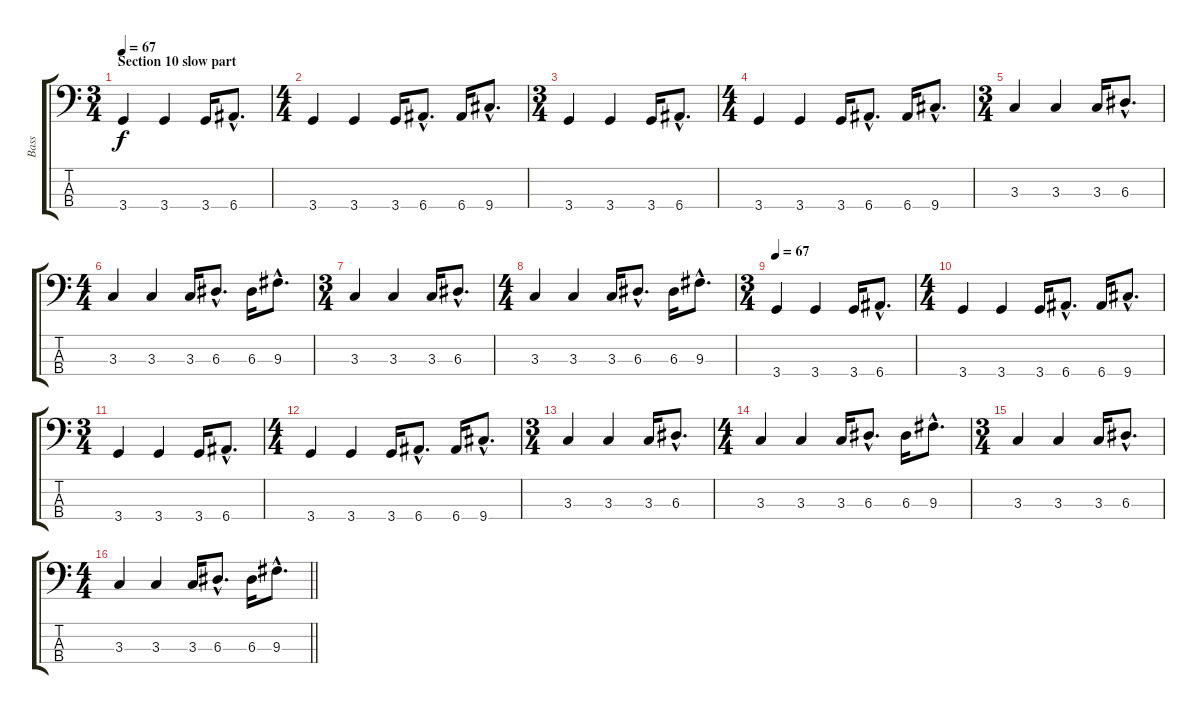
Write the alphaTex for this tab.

\track ("Bass" "Bass") {instrument electricbassfinger}
\staff {score tabs}
\tuning (G2 D2 A1 E1) {hide}
\ts (3 4)
\section ("" "Section 10 slow part")
\tempo 67
\clef f4
\ks c
3.4.4{dy f} 3.4.4 3.4.16 6.4{hac}.8{d} |
\ts (4 4)
3.4.4 3.4.4 3.4.16 6.4{hac}.8{d} 6.4.16 9.4{hac}.8{d} |
\ts (3 4)
3.4.4 3.4.4 3.4.16 6.4{hac}.8{d} |
\ts (4 4)
3.4.4 3.4.4 3.4.16 6.4{hac}.8{d} 6.4.16 9.4{hac}.8{d} |
\ts (3 4)
3.3.4 3.3.4 3.3.16 6.3{hac}.8{d} |
\ts (4 4)
3.3.4 3.3.4 3.3.16 6.3{hac}.8{d} 6.3.16 9.3{hac}.8{d} |
\ts (3 4)
3.3.4 3.3.4 3.3.16 6.3{hac}.8{d} |
\ts (4 4)
3.3.4 3.3.4 3.3.16 6.3{hac}.8{d} 6.3.16 9.3{hac}.8{d} |
\ts (3 4)
\tempo 67
3.4.4 3.4.4 3.4.16 6.4{hac}.8{d} |
\ts (4 4)
3.4.4 3.4.4 3.4.16 6.4{hac}.8{d} 6.4.16 9.4{hac}.8{d} |
\ts (3 4)
3.4.4 3.4.4 3.4.16 6.4{hac}.8{d} |
\ts (4 4)
3.4.4 3.4.4 3.4.16 6.4{hac}.8{d} 6.4.16 9.4{hac}.8{d} |
\ts (3 4)
3.3.4 3.3.4 3.3.16 6.3{hac}.8{d} |
\ts (4 4)
3.3.4 3.3.4 3.3.16 6.3{hac}.8{d} 6.3.16 9.3{hac}.8{d} |
\ts (3 4)
3.3.4 3.3.4 3.3.16 6.3{hac}.8{d} |
\ts (4 4)
\barLineRight lightlight
3.3.4 3.3.4 3.3.16 6.3{hac}.8{d} 6.3.16 9.3{hac}.8{d}
